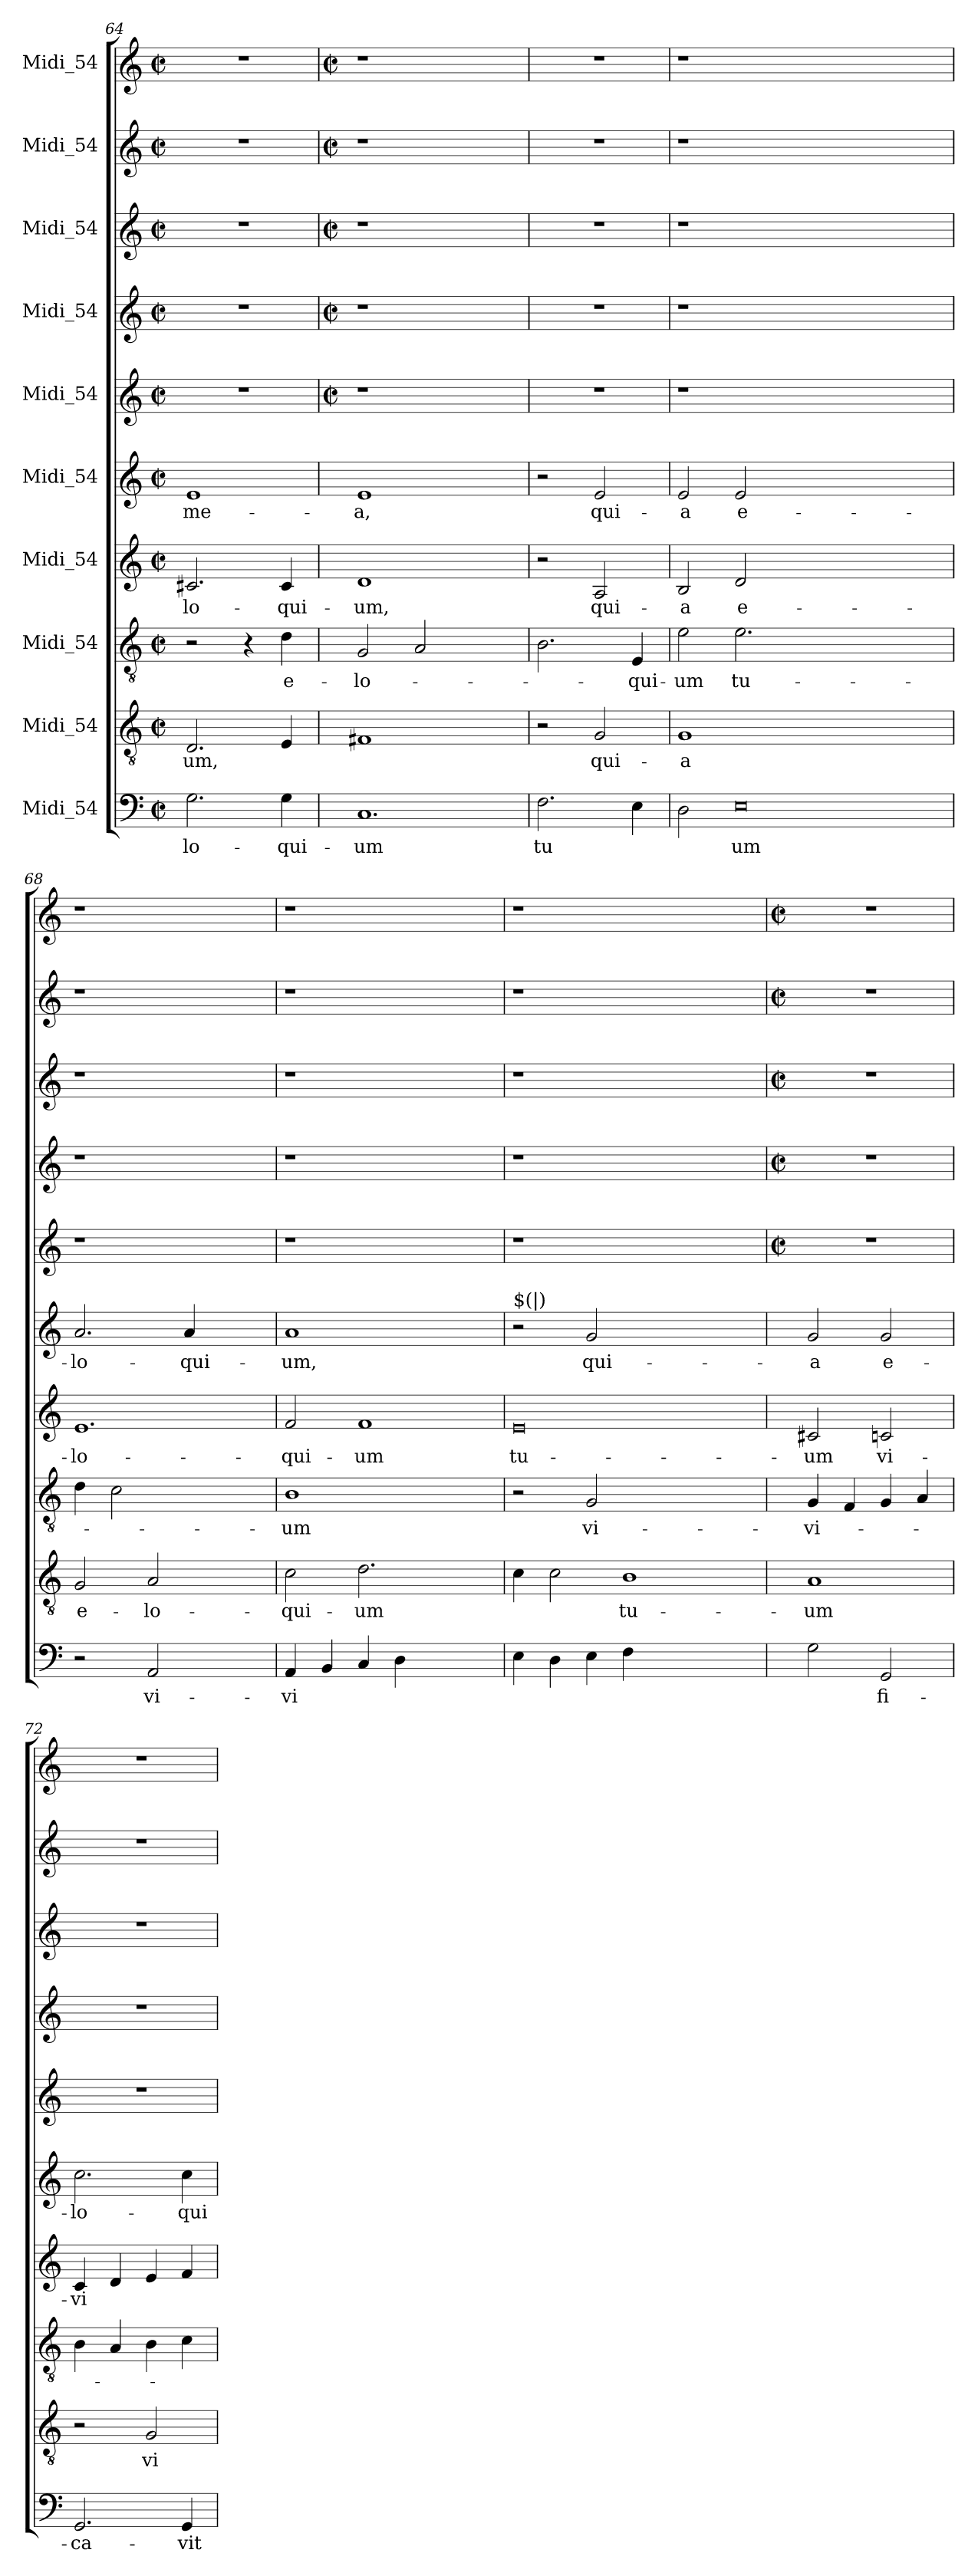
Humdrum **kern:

**kern	**text	**kern	**text	**kern	**text	**kern	**text	**kern	**text	**kern	**kern	**kern	**kern	**kern
*part10	*part10	*part9	*part9	*part8	*part8	*part7	*part7	*part6	*part6	*part5	*part4	*part3	*part2	*part1
*staff10	*staff10	*staff9	*staff9	*staff8	*staff8	*staff7	*staff7	*staff6	*staff6	*staff5	*staff4	*staff3	*staff2	*staff1
*I"Midi_54	*	*I"Midi_54	*	*I"Midi_54	*	*I"Midi_54	*	*I"Midi_54	*	*I"Midi_54	*I"Midi_54	*I"Midi_54	*I"Midi_54	*I"Midi_54
!!LO:PB:g=z
*clefF4	*	*clefGv2	*	*clefGv2	*	*clefG2	*	*clefG2	*	*clefG2	*clefG2	*clefG2	*clefG2	*clefG2
*k[]	*	*k[]	*	*k[]	*	*k[]	*	*k[]	*	*k[]	*k[]	*k[]	*k[]	*k[]
*M2/2	*	*M2/2	*	*M2/2	*	*M2/2	*	*M2/2	*	*M2/2	*M2/2	*M2/2	*M2/2	*M2/2
*met(c|)	*	*met(c|)	*	*met(c|)	*	*met(c|)	*	*met(c|)	*	*met(c|)	*met(c|)	*met(c|)	*met(c|)	*met(c|)
=64	=64	=64	=64	=64	=64	=64	=64	=64	=64	=64	=64	=64	=64	=64
!	!LO:LY:b	!	!LO:LY:b	!	!	!	!LO:LY:b	!	!LO:LY:b	!	!	!	!	!
2.G\	-lo-	2.D/	-um,	2r	.	2.c#X/	-lo-	1e	me-	1r	1r	1r	1r	1r
.	.	.	.	4r	.	.	.	.	.	.	.	.	.	.
!	!LO:LY:b	!	!	!	!LO:LY:b	!	!LO:LY:b	!	!	!	!	!	!	!
4G\	-qui-	4E/	.	4d\	e-	4c#/	-qui-	.	.	.	.	.	.	.
!!LO:PB:g=z
=65	=65	=65	=65	=65	=65	=65	=65	=65	=65	=65	=65	=65	=65	=65
*	*	*	*	*	*	*	*	*	*	*M2/2	*M2/2	*M2/2	*M2/2	*M2/2
*	*	*	*	*	*	*	*	*	*	*met(c|)	*met(c|)	*met(c|)	*met(c|)	*met(c|)
!	!LO:LY:b	!	!	!	!LO:LY:b	!	!LO:LY:b	!	!LO:LY:b	!	!	!	!	!
1.C	-um	1F#X	.	2G/	-lo-	1d	-um,	1e	-a,	1r	1r	1r	1r	1r
.	.	.	.	2A/	.	.	.	.	.	.	.	.	.	.
.	.	2ryy	.	2ryy	.	2ryy	.	2ryy	.	2ryy	2ryy	2ryy	2ryy	2ryy
!!LO:PB:g=z
=66	=66	=66	=66	=66	=66	=66	=66	=66	=66	=66	=66	=66	=66	=66
!	!LO:LY:b	!	!	!	!	!	!	!	!	!	!	!	!	!
2.F\	tu	2r	.	2.B\	.	2r	.	2r	.	1r	1r	1r	1r	1r
!	!	!	!LO:LY:b	!	!	!	!LO:LY:b	!	!LO:LY:b	!	!	!	!	!
.	.	2G/	qui-	.	.	2A/	qui-	2e/	qui-	.	.	.	.	.
!	!LO:LY:b	!	!	!	!LO:LY:b	!	!	!	!	!	!	!	!	!
4E\	-	.	.	4E/	-qui-	.	.	.	.	.	.	.	.	.
!!LO:PB:g=z
=67	=67	=67	=67	=67	=67	=67	=67	=67	=67	=67	=67	=67	=67	=67
!	!	!	!LO:LY:b	!	!LO:LY:b	!	!LO:LY:b	!	!LO:LY:b	!	!	!	!	!
2D\	.	1G	-a	2e\	-um	2B/	-a	2e/	-a	1r	1r	1r	1r	1r
!	!LO:LY:b	!	!	!	!LO:LY:b	!	!LO:LY:b	!	!LO:LY:b	!	!	!	!	!
0E	um	.	.	2.e\	tu-	2d/	e-	2e/	e-	.	.	.	.	.
.	.	1.ryy	.	.	.	1.ryy	.	1.ryy	.	1.ryy	1.ryy	1.ryy	1.ryy	1.ryy
.	.	.	.	1ryy	.	.	.	.	.	.	.	.	.	.
.	.	.	.	4ryy	.	.	.	.	.	.	.	.	.	.
=68	=68	=68	=68	=68	=68	=68	=68	=68	=68	=68	=68	=68	=68	=68
!	!	!	!LO:LY:b	!	!	!	!LO:LY:b	!	!LO:LY:b	!	!	!	!	!
2r	.	2G/	e-	4d\	.	1.e	-lo-	2.a/	-lo-	1r	1r	1r	1r	1r
.	.	.	.	2c\	.	.	.	.	.	.	.	.	.	.
!	!LO:LY:b	!	!LO:LY:b	!	!	!	!	!	!	!	!	!	!	!
2AA/	vi-	2A/	-lo-	.	.	.	.	.	.	.	.	.	.	.
!	!	!	!	!	!	!	!	!	!LO:LY:b	!	!	!	!	!
.	.	.	.	2.ryy	.	.	.	4a/	-qui-	.	.	.	.	.
2ryy	.	2ryy	.	.	.	.	.	2ryy	.	2ryy	2ryy	2ryy	2ryy	2ryy
!!LO:PB:g=z
=69	=69	=69	=69	=69	=69	=69	=69	=69	=69	=69	=69	=69	=69	=69
!	!LO:LY:b	!	!LO:LY:b	!	!LO:LY:b	!	!LO:LY:b	!	!LO:LY:b	!	!	!	!	!
4AA/	-vi	2c\	-qui-	1B	-um	2f/	-qui-	1a	-um,	1r	1r	1r	1r	1r
4BB/	.	.	.	.	.	.	.	.	.	.	.	.	.	.
!	!	!	!LO:LY:b	!	!	!	!LO:LY:b	!	!	!	!	!	!	!
4C/	.	2.d\	-um	.	.	1f	-um	.	.	.	.	.	.	.
4D\	.	.	.	.	.	.	.	.	.	.	.	.	.	.
2ryy	.	.	.	2ryy	.	.	.	2ryy	.	2ryy	2ryy	2ryy	2ryy	2ryy
.	.	4ryy	.	.	.	.	.	.	.	.	.	.	.	.
!!LO:PB:g=z
=70	=70	=70	=70	=70	=70	=70	=70	=70	=70	=70	=70	=70	=70	=70
!	!	!	!	!	!	!	!	!LO:TX:a:t=$(|)	!	!	!	!	!	!
!	!LO:LY:b	!	!	!	!	!	!LO:LY:b	!	!	!	!	!	!	!
4E\	-	4c\	.	2r	.	0e	tu-	2r	.	1r	1r	1r	1r	1r
4D\	.	2c\	.	.	.	.	.	.	.	.	.	.	.	.
!	!	!	!	!	!LO:LY:b	!	!	!	!LO:LY:b	!	!	!	!	!
4E\	.	.	.	2G/	vi-	.	.	2g/	qui-	.	.	.	.	.
!	!	!	!LO:LY:b	!	!	!	!	!	!	!	!	!	!	!
4F\	.	1B	tu-	.	.	.	.	.	.	.	.	.	.	.
1ryy	.	.	.	1ryy	.	.	.	1ryy	.	1ryy	1ryy	1ryy	1ryy	1ryy
.	.	4ryy	.	.	.	.	.	.	.	.	.	.	.	.
!!LO:PB:g=z
=71	=71	=71	=71	=71	=71	=71	=71	=71	=71	=71	=71	=71	=71	=71
*	*	*	*	*	*	*	*	*	*	*M2/2	*M2/2	*M2/2	*M2/2	*M2/2
*	*	*	*	*	*	*	*	*	*	*met(c|)	*met(c|)	*met(c|)	*met(c|)	*met(c|)
!	!LO:LY:b	!	!LO:LY:b	!	!LO:LY:b	!	!LO:LY:b	!	!LO:LY:b	!	!	!	!	!
2G\	-	1A	-um	4G/	-vi-	2c#X/	-um	2g/	-a	1r	1r	1r	1r	1r
.	.	.	.	4F/	.	.	.	.	.	.	.	.	.	.
!	!LO:LY:b	!	!	!	!	!	!LO:LY:b	!	!LO:LY:b	!	!	!	!	!
2GG/	fi-	.	.	4G/	.	2cn/	vi-	2g/	e-	.	.	.	.	.
.	.	.	.	4A/	.	.	.	.	.	.	.	.	.	.
=72	=72	=72	=72	=72	=72	=72	=72	=72	=72	=72	=72	=72	=72	=72
!	!LO:LY:b	!	!	!	!	!	!LO:LY:b	!	!LO:LY:b	!	!	!	!	!
2.GG/	-ca-	2r	.	4B\	.	4c/	-vi	2.cc\	-lo-	1r	1r	1r	1r	1r
.	.	.	.	4A/	.	4d/	.	.	.	.	.	.	.	.
!	!	!	!LO:LY:b	!	!	!	!	!	!	!	!	!	!	!
.	.	2G/	vi-	4B\	.	4e/	.	.	.	.	.	.	.	.
!	!LO:LY:b	!	!	!	!	!	!	!	!LO:LY:b	!	!	!	!	!
4GG/	-vit	.	.	4c\	.	4f/	.	4cc\	-qui-	.	.	.	.	.
=	=	=	=	=	=	=	=	=	=	=	=	=	=	=
*-	*-	*-	*-	*-	*-	*-	*-	*-	*-	*-	*-	*-	*-	*-
